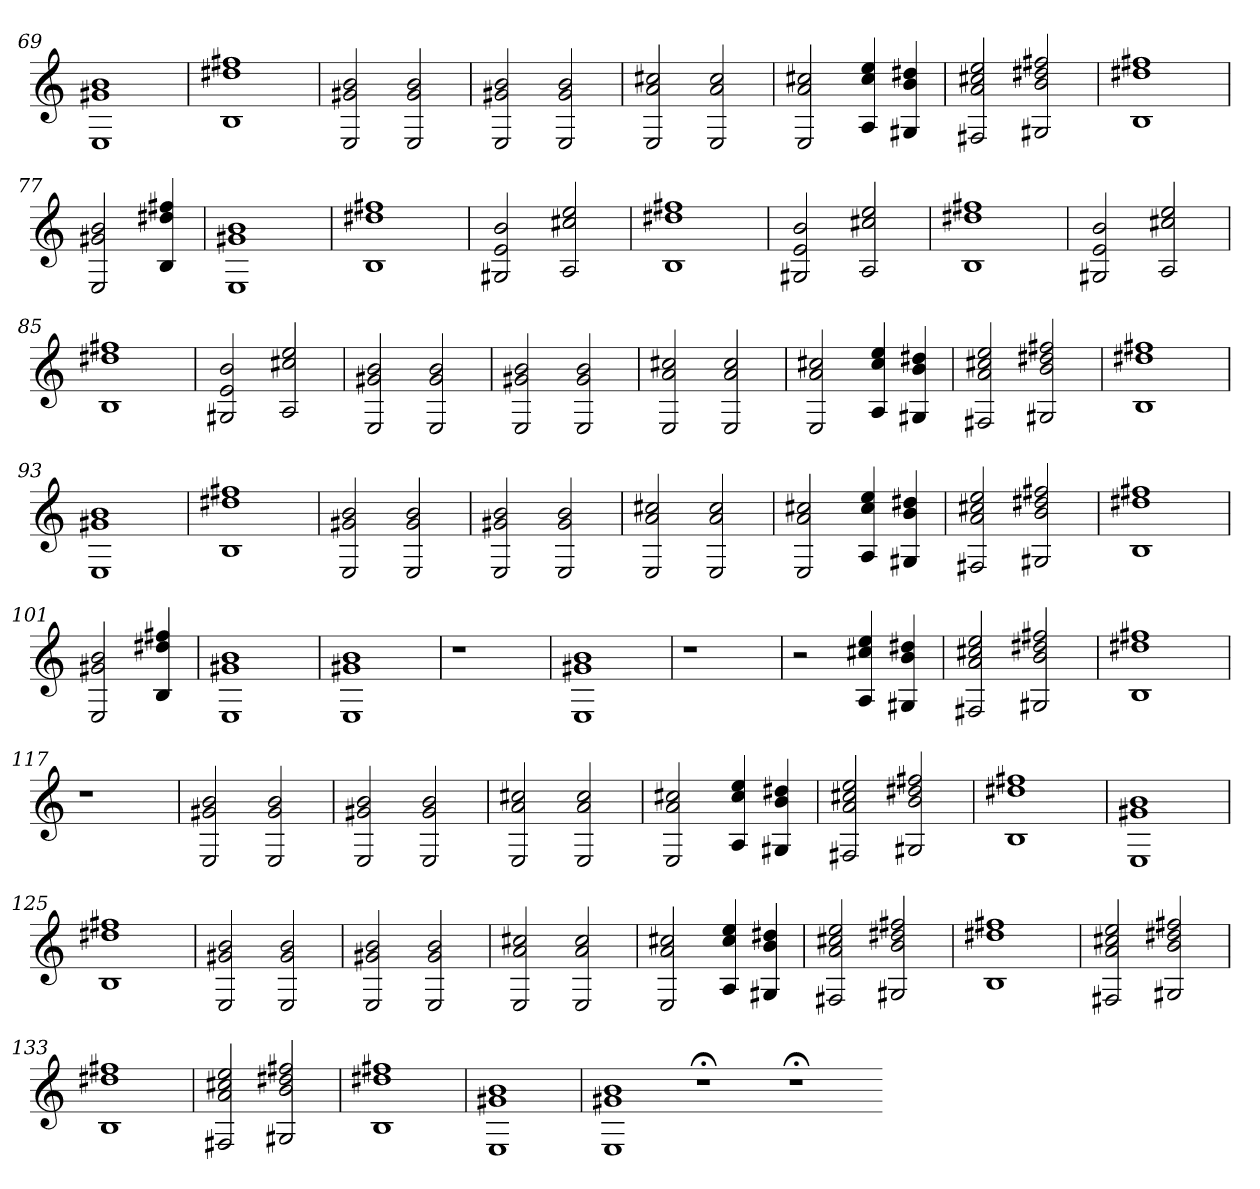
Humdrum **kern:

**kern
*part1
*staff1
=69
1E 1g#X 1b
=70
1B 1dd#X 1ff#X
=71
2E 2g#X 2b
2E 2g# 2b
=72
2E 2g#X 2b
2E 2g# 2b
=73
2E 2a 2cc#X
2E 2a 2cc#
=74
2E 2a 2cc#X
4A 4cc# 4ee
4G#X 4b 4dd#X
=75
2F#X 2a 2cc#X 2ee
2G#X 2b 2dd#X 2ff#X
=76
1B 1dd#X 1ff#X
=77
2E 2g#X 2b
4B 4dd#X 4ff#X
=78
1E 1g#X 1b
=79
1B 1dd#X 1ff#X
=80
2G#X 2e 2b
2A 2cc#X 2ee
=81
1B 1dd#X 1ff#X
=82
2G#X 2e 2b
2A 2cc#X 2ee
=83
1B 1dd#X 1ff#X
=84
2G#X 2e 2b
2A 2cc#X 2ee
=85
1B 1dd#X 1ff#X
=86
2G#X 2e 2b
2A 2cc#X 2ee
=87
2E 2g#X 2b
2E 2g# 2b
=88
2E 2g#X 2b
2E 2g# 2b
=89
2E 2a 2cc#X
2E 2a 2cc#
=90
2E 2a 2cc#X
4A 4cc# 4ee
4G#X 4b 4dd#X
=91
2F#X 2a 2cc#X 2ee
2G#X 2b 2dd#X 2ff#X
=92
1B 1dd#X 1ff#X
=93
1E 1g#X 1b
=94
1B 1dd#X 1ff#X
=95
2E 2g#X 2b
2E 2g# 2b
=96
2E 2g#X 2b
2E 2g# 2b
=97
2E 2a 2cc#X
2E 2a 2cc#
=98
2E 2a 2cc#X
4A 4cc# 4ee
4G#X 4b 4dd#X
=99
2F#X 2a 2cc#X 2ee
2G#X 2b 2dd#X 2ff#X
=100
1B 1dd#X 1ff#X
=101
2E 2g#X 2b
4B 4dd#X 4ff#X
=102
1E 1g#X 1b
=103
1E 1g#X 1b
=104
1r
=105
1r
=106
1r
=107
1r
=108
1r
=109
1r
=110
1r
=111
1E 1g#X 1b
=112
1r
=113
1r
=114
2r
4A 4cc#X 4ee
4G#X 4b 4dd#X
=115
2F#X 2a 2cc#X 2ee
2G#X 2b 2dd#X 2ff#X
=116
1B 1dd#X 1ff#X
=117
1r
=118
2E 2g#X 2b
2E 2g# 2b
=119
2E 2g#X 2b
2E 2g# 2b
=120
2E 2a 2cc#X
2E 2a 2cc#
=121
2E 2a 2cc#X
4A 4cc# 4ee
4G#X 4b 4dd#X
=122
2F#X 2a 2cc#X 2ee
2G#X 2b 2dd#X 2ff#X
=123
1B 1dd#X 1ff#X
=124
1E 1g#X 1b
=125
1B 1dd#X 1ff#X
=126
2E 2g#X 2b
2E 2g# 2b
=127
2E 2g#X 2b
2E 2g# 2b
=128
2E 2a 2cc#X
2E 2a 2cc#
=129
2E 2a 2cc#X
4A 4cc# 4ee
4G#X 4b 4dd#X
=130
2F#X 2a 2cc#X 2ee
2G#X 2b 2dd#X 2ff#X
=131
1B 1dd#X 1ff#X
=132
2F#X 2a 2cc#X 2ee
2G#X 2b 2dd#X 2ff#X
=133
1B 1dd#X 1ff#X
=134
2F#X 2a 2cc#X 2ee
2G#X 2b 2dd#X 2ff#X
=135
1B 1dd#X 1ff#X
=136
1E 1g#X 1b
=137
1E 1g#X 1b
1r;<
1r;<
=-
*-
